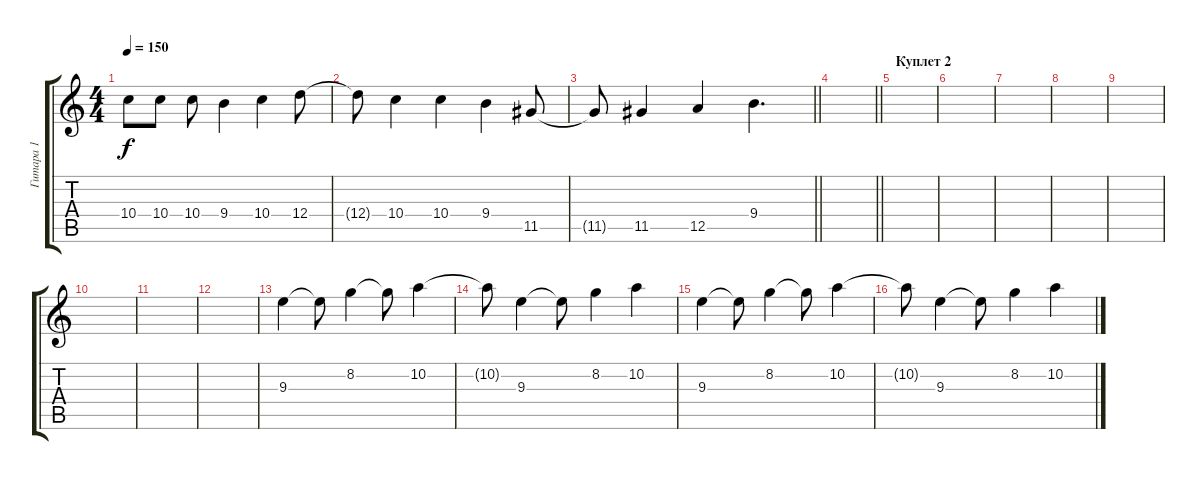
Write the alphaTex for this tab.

\track ("Гитара 1" "Гитара 1") {instrument distortionguitar}
\staff {score tabs}
\tuning (E4 B3 G3 D3 A2 E2) {hide}
\ts (4 4)
\tempo 150
\clef g2
\ks c
10.4.8{dy f} 10.4.8 10.4.8 9.4.4 10.4.4 12.4.8 |
12.4{t}.8 10.4.4 10.4.4 9.4.4 11.5.8 |
\barLineRight lightlight
11.5{t}.8 11.5.4 12.5.4 9.4.4{d} |
\barLineRight lightlight
|
\section ("" "Куплет 2")
|
|
|
|
|
|
|
|
9.3.4{volume 10 instrument overdrivenguitar} 9.3{t}.8 8.2.4 8.2{t}.8 10.2.4 |
10.2{t}.8 9.3.4 9.3{t}.8 8.2.4 10.2.4 |
9.3.4{volume 10 instrument overdrivenguitar} 9.3{t}.8 8.2.4 8.2{t}.8 10.2.4 |
10.2{t}.8 9.3.4 9.3{t}.8 8.2.4 10.2.4
